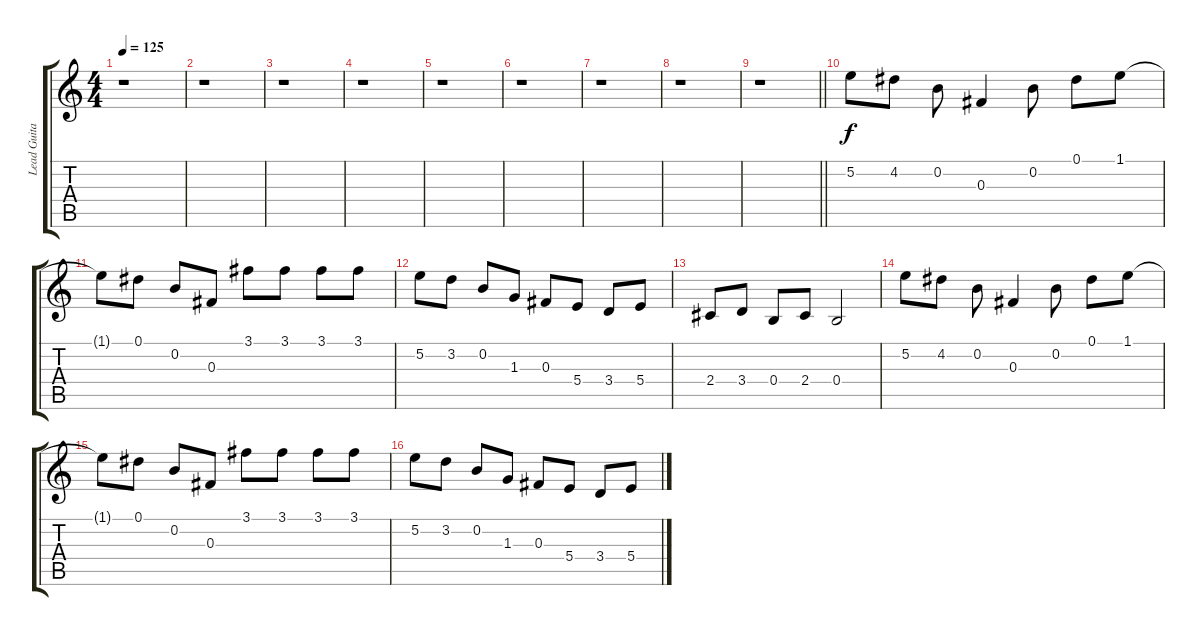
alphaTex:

\track ("Lead Guitar 2" "Lead Guita") {instrument distortionguitar}
\staff {score tabs}
\tuning (Eb4 B3 Gb3 B2 Gb2 B1) {hide}
\ts (4 4)
\tempo 125
\clef g2
\ks c
r.1{dy f} |
r.1 |
r.1 |
r.1 |
r.1 |
r.1 |
r.1 |
r.1 |
\barLineRight lightlight
r.1 |
5.2.8 4.2.8 0.2.8 0.3.4 0.2.8 0.1.8 1.1.8 |
1.1{t}.8 0.1.8 0.2.8 0.3.8 3.1.8 3.1.8 3.1.8 3.1.8 |
5.2.8{volume 12} 3.2.8 0.2.8 1.3.8 0.3.8 5.4.8 3.4.8 5.4.8 |
2.4.8 3.4.8 0.4.8 2.4.8 0.4.2 |
5.2.8 4.2.8 0.2.8 0.3.4 0.2.8 0.1.8 1.1.8 |
1.1{t}.8 0.1.8 0.2.8 0.3.8 3.1.8 3.1.8 3.1.8 3.1.8 |
5.2.8{volume 12} 3.2.8 0.2.8 1.3.8 0.3.8 5.4.8 3.4.8 5.4.8
